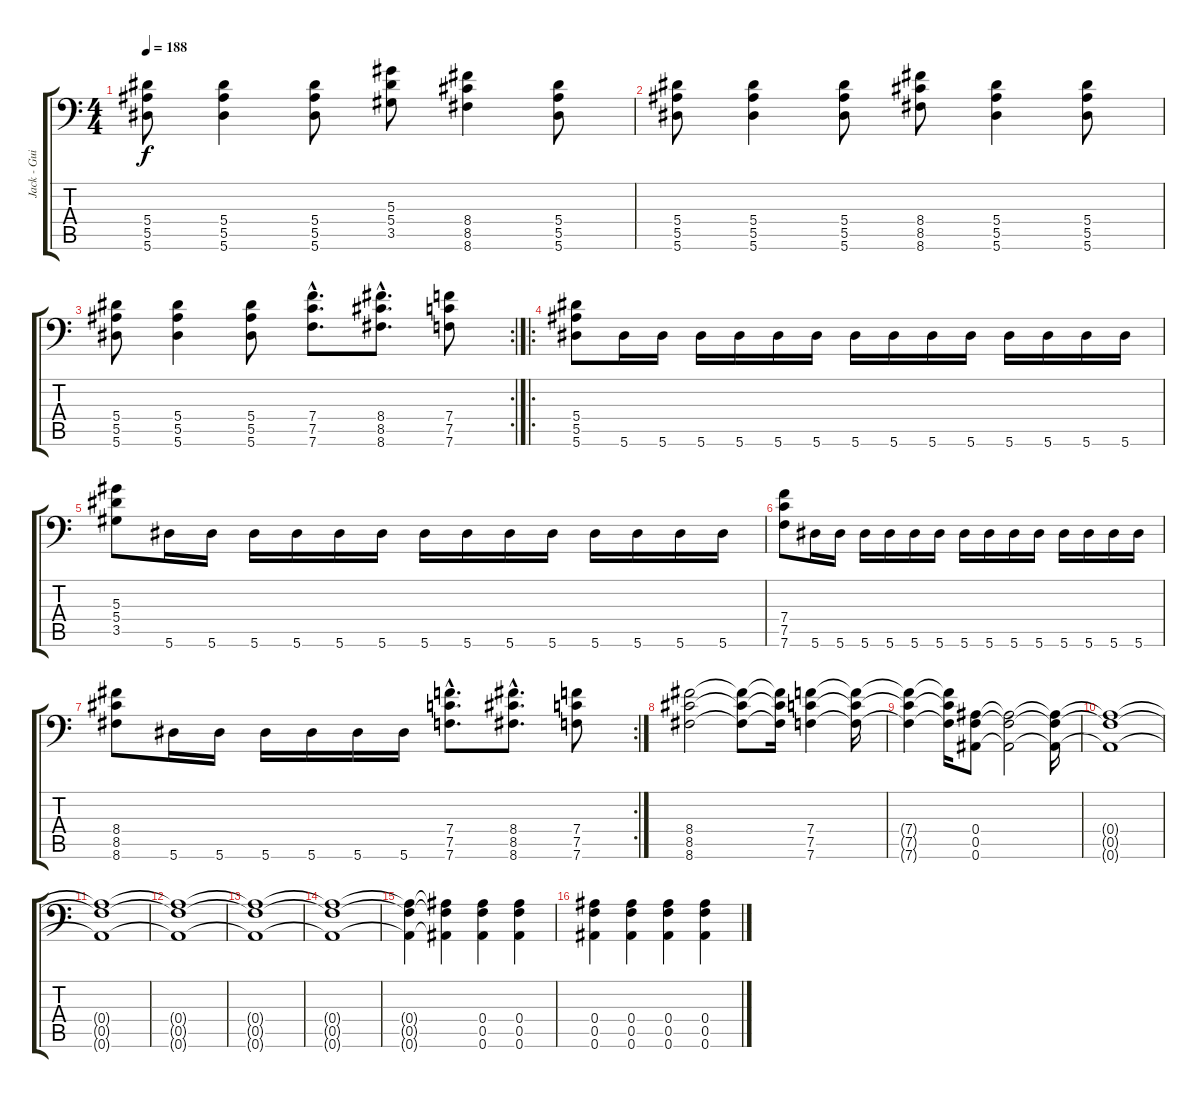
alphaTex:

\track ("Jack - Guitar" "Jack - Gui") {instrument distortionguitar}
\staff {score tabs}
\tuning (C4 G3 Eb3 Bb2 F2 Bb1) {hide}
\ts (4 4)
\tempo 188
\clef f4
\ks c
(5.4 5.5 5.6).8{dy f} (5.4 5.5 5.6).4 (5.4 5.5 5.6).8 (5.3 5.4 3.5).8 (8.4 8.5 8.6).4 (5.4 5.5 5.6).8 |
(5.4 5.5 5.6).8 (5.4 5.5 5.6).4 (5.4 5.5 5.6).8 (8.4 8.5 8.6).8 (5.4 5.5 5.6).4 (5.4 5.5 5.6).8 |
\rc 2
(5.4 5.5 5.6).8 (5.4 5.5 5.6).4 (5.4 5.5 5.6).8 (7.4{hac} 7.5{hac} 7.6{hac}).8{d} (8.4{hac} 8.5{hac} 8.6{hac}).8{d} (7.4 7.5 7.6).8 |
\ro
(5.4 5.5 5.6).8 5.6.16 5.6.16 5.6.16 5.6.16 5.6.16 5.6.16 5.6.16 5.6.16 5.6.16 5.6.16 5.6.16 5.6.16 5.6.16 5.6.16 |
(5.3 5.4 3.5).8 5.6.16 5.6.16 5.6.16 5.6.16 5.6.16 5.6.16 5.6.16 5.6.16 5.6.16 5.6.16 5.6.16 5.6.16 5.6.16 5.6.16 |
(7.4 7.5 7.6).8 5.6.16 5.6.16 5.6.16 5.6.16 5.6.16 5.6.16 5.6.16 5.6.16 5.6.16 5.6.16 5.6.16 5.6.16 5.6.16 5.6.16 |
\rc 2
(8.4 8.5 8.6).8 5.6.16 5.6.16 5.6.16 5.6.16 5.6.16 5.6.16 (7.4{hac} 7.5{hac} 7.6{hac}).8{d} (8.4{hac} 8.5{hac} 8.6{hac}).8{d} (7.4 7.5 7.6).8 |
(8.4 8.5 8.6).2 (8.4{t} 8.5{t} 8.6{t}).8 (8.4{t} 8.5{t} 8.6{t}).16 (7.4 7.5 7.6).4 (7.4{t} 7.5{t} 7.6{t}).16 |
(7.4{t} 7.5{t} 7.6{t}).4 (7.4{t} 7.5{t} 7.6{t}).16 (0.4 0.5 0.6).8 (0.4{t} 0.5{t} 0.6{t}).2 (0.4{t} 0.5{t} 0.6{t}).16 |
(0.4{t} 0.5{t} 0.6{t}).1 |
(0.4{t} 0.5{t} 0.6{t}).1 |
(0.4{t} 0.5{t} 0.6{t}).1 |
(0.4{t} 0.5{t} 0.6{t}).1 |
(0.4{t} 0.5{t} 0.6{t}).1 |
(0.4{t} 0.5{t} 0.6{t}).4 (0.4{t} 0.5{t} 0.6{t}).4 (0.4 0.5 0.6).4 (0.4 0.5 0.6).4 |
(0.4 0.5 0.6).4 (0.4 0.5 0.6).4 (0.4 0.5 0.6).4 (0.4 0.5 0.6).4
